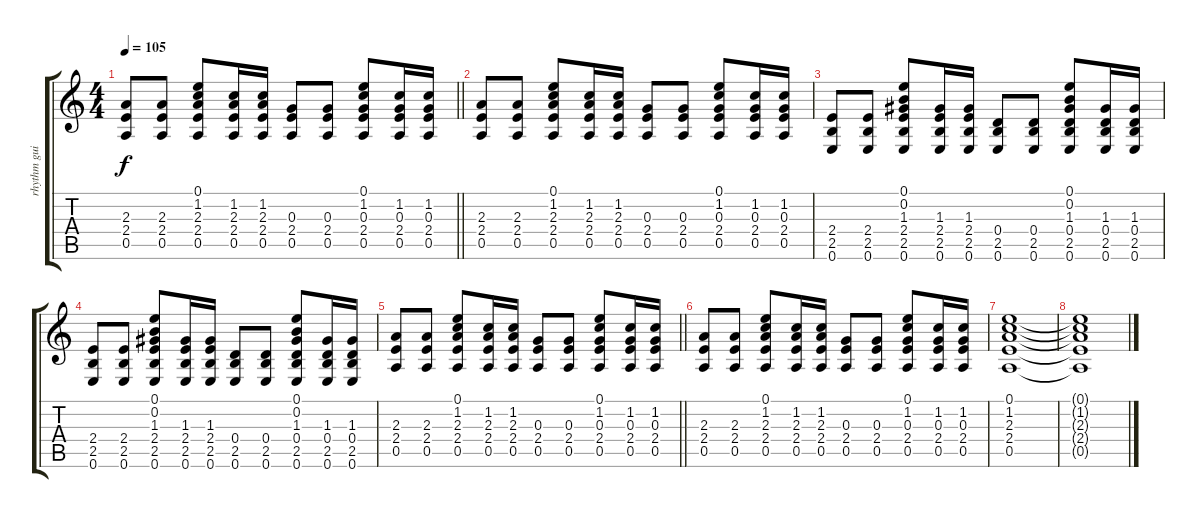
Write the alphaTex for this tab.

\track ("rhythm guitar" "rhythm gui") {instrument acousticguitarsteel}
\staff {score tabs}
\tuning (E4 B3 G3 D3 A2 E2) {hide}
\ts (4 4)
\tempo 105
\clef g2
\barLineRight lightlight
\ks c
(2.3 2.4 0.5).8{dy f} (2.3 2.4 0.5).8 (0.1 1.2 2.3 2.4 0.5).8 (1.2 2.3 2.4 0.5).16 (1.2 2.3 2.4 0.5).16 (0.3 2.4 0.5).8 (0.3 2.4 0.5).8 (0.1 1.2 0.3 2.4 0.5).8 (1.2 0.3 2.4 0.5).16 (1.2 0.3 2.4 0.5).16 |
(2.3 2.4 0.5).8 (2.3 2.4 0.5).8 (0.1 1.2 2.3 2.4 0.5).8 (1.2 2.3 2.4 0.5).16 (1.2 2.3 2.4 0.5).16 (0.3 2.4 0.5).8 (0.3 2.4 0.5).8 (0.1 1.2 0.3 2.4 0.5).8 (1.2 0.3 2.4 0.5).16 (1.2 0.3 2.4 0.5).16 |
(2.4 2.5 0.6).8 (2.4 2.5 0.6).8 (0.1 0.2 1.3 2.4 2.5 0.6).8 (1.3 2.4 2.5 0.6).16 (1.3 2.4 2.5 0.6).16 (0.4 2.5 0.6).8 (0.4 2.5 0.6).8 (0.1 0.2 1.3 0.4 2.5 0.6).8 (1.3 0.4 2.5 0.6).16 (1.3 0.4 2.5 0.6).16 |
(2.4 2.5 0.6).8 (2.4 2.5 0.6).8 (0.1 0.2 1.3 2.4 2.5 0.6).8 (1.3 2.4 2.5 0.6).16 (1.3 2.4 2.5 0.6).16 (0.4 2.5 0.6).8 (0.4 2.5 0.6).8 (0.1 0.2 1.3 0.4 2.5 0.6).8 (1.3 0.4 2.5 0.6).16 (1.3 0.4 2.5 0.6).16 |
\barLineRight lightlight
(2.3 2.4 0.5).8 (2.3 2.4 0.5).8 (0.1 1.2 2.3 2.4 0.5).8 (1.2 2.3 2.4 0.5).16 (1.2 2.3 2.4 0.5).16 (0.3 2.4 0.5).8 (0.3 2.4 0.5).8 (0.1 1.2 0.3 2.4 0.5).8 (1.2 0.3 2.4 0.5).16 (1.2 0.3 2.4 0.5).16 |
(2.3 2.4 0.5).8 (2.3 2.4 0.5).8 (0.1 1.2 2.3 2.4 0.5).8 (1.2 2.3 2.4 0.5).16 (1.2 2.3 2.4 0.5).16 (0.3 2.4 0.5).8 (0.3 2.4 0.5).8 (0.1 1.2 0.3 2.4 0.5).8 (1.2 0.3 2.4 0.5).16 (1.2 0.3 2.4 0.5).16 |
(0.1 1.2 2.3 2.4 0.5).1 |
(0.1{t} 1.2{t} 2.3{t} 2.4{t} 0.5{t}).1
